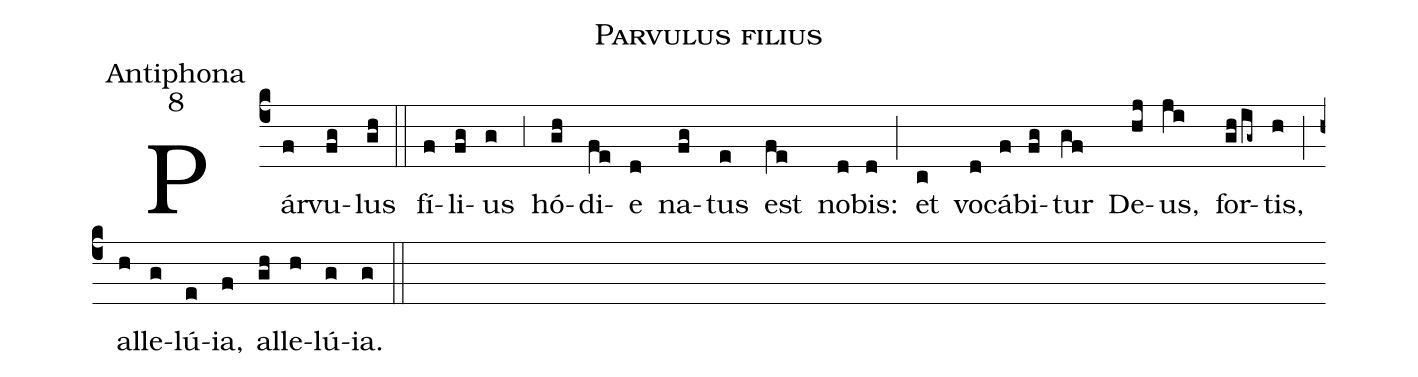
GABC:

name:Parvulus filius;
office-part:Antiphona;
mode:8;
%%
(c4) Pár(f)vu(fg)lus(gh) (::)
fí(f)li(fg)us(g) (,3) hó(gh)di(fe)e(d) na(fg)tus(e) est(fe) no(d)bis:(d) (;) et(c) vo(d)cá(f)bi(fg)tur(gf) De(hj)us,(ji) for(gh/ig~)tis,(h) (;) al(h)le(g)lú(e)ia,(f) al(gh)le(h)lú(g)ia.(g) (::)
